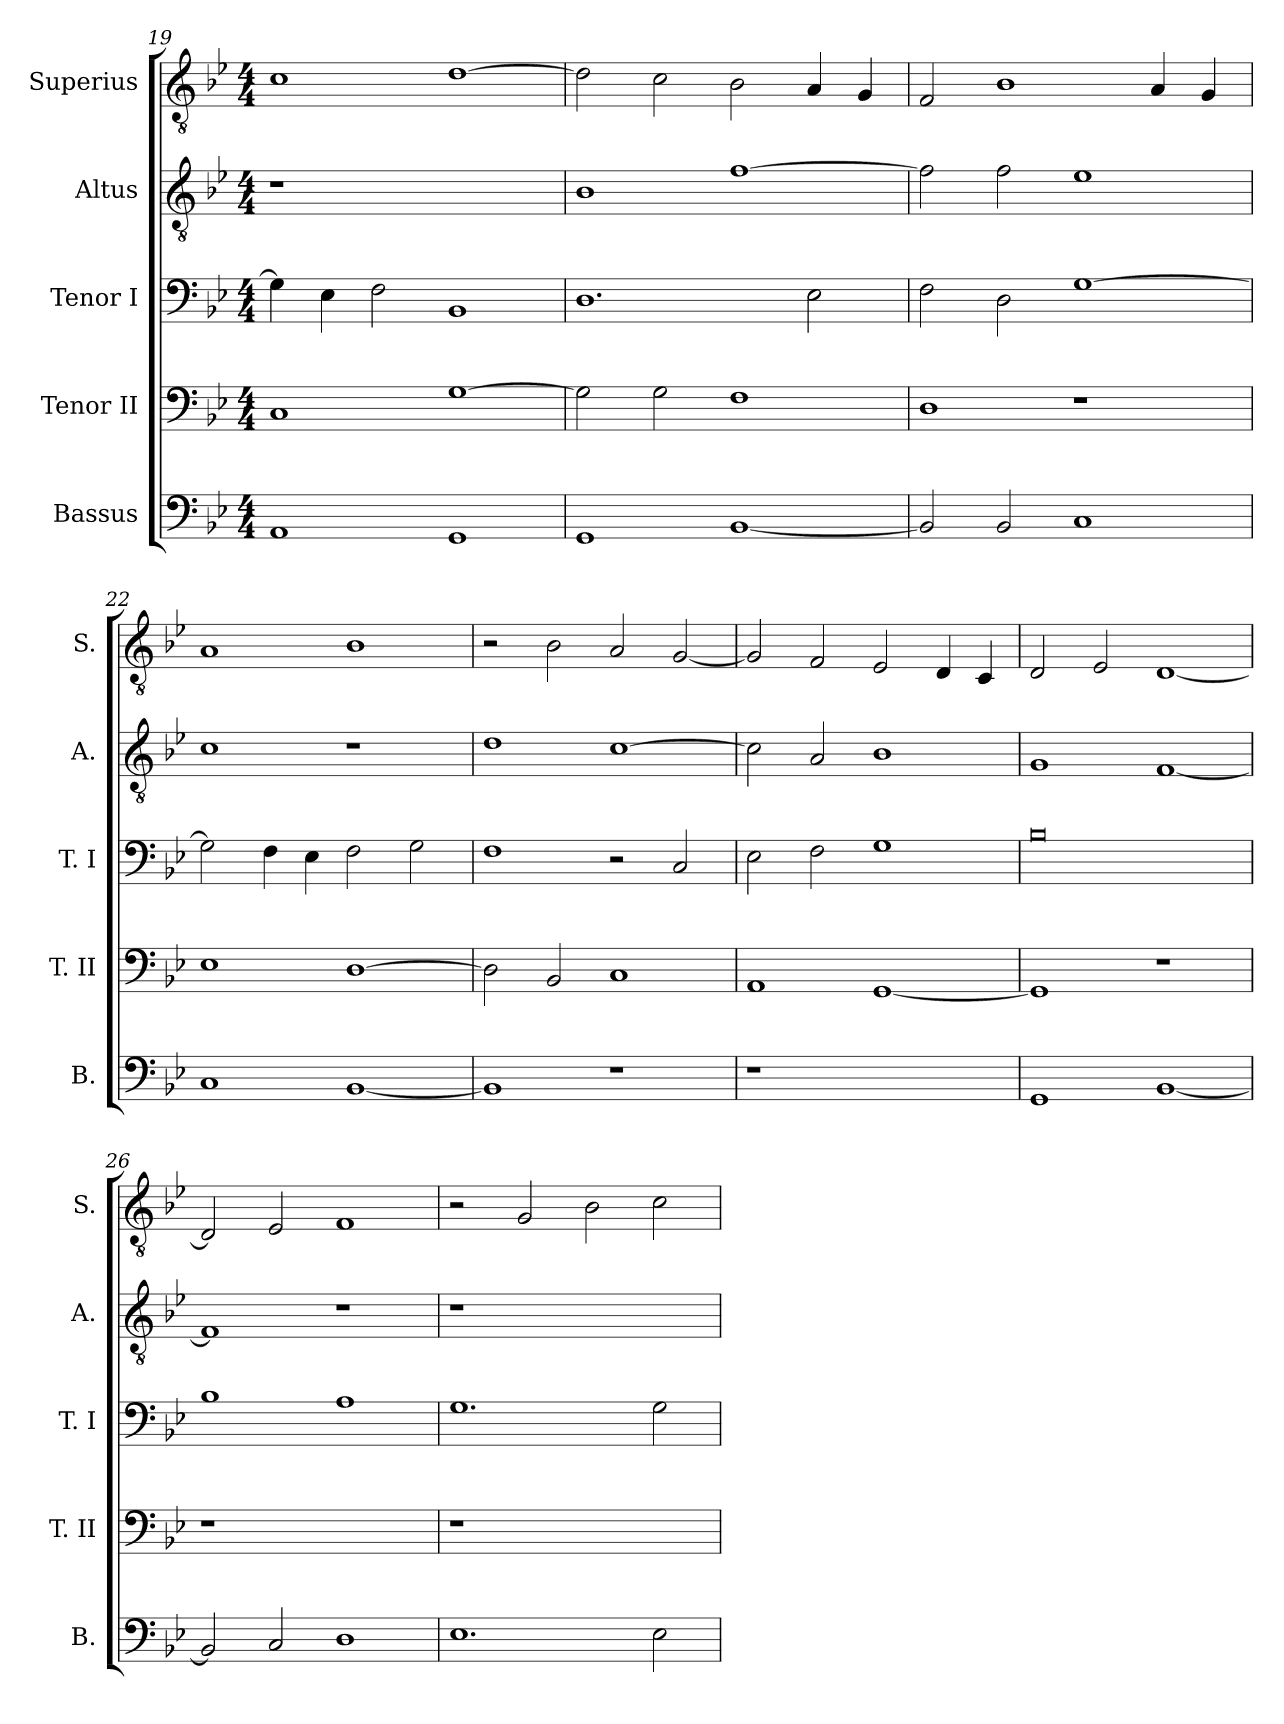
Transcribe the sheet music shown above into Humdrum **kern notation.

**kern	**kern	**kern	**kern	**kern
*part5	*part4	*part3	*part2	*part1
*staff5	*staff4	*staff3	*staff2	*staff1
*I"Bassus	*I"Tenor II	*I"Tenor I	*I"Altus	*I"Superius
*I'B.	*I'T. II	*I'T. I	*I'A.	*I'S.
*clefF4	*clefF4	*clefF4	*clefGv2	*clefGv2
*	*	*	*ITrd7c12	*ITrd7c12
*k[b-e-]	*k[b-e-]	*k[b-e-]	*k[b-e-]	*k[b-e-]
*B-:	*B-:	*B-:	*B-:	*B-:
*M4/4	*M4/4	*M4/4	*M4/4	*M4/4
=19	=19	=19	=19	=19
!	!	!	!LO:N:vis=1	!
1AAi	1Ci	4Gi\]	1r	1Ci
.	.	4E-i\	.	.
.	.	2Fi\	.	.
1GGi	[>1Gi	1BB-i	1ryy	[>1Di
=20	=20	=20	=20	=20
1GGi	2Gi\]	1.Di	1BB-i	2Di\]
.	2Gi\	.	.	2Ci\
[<1BB-i	1Fi	.	[>1Fi	2BB-i\
.	.	2E-i\	.	4AAi/
.	.	.	.	4GGi/
=21	=21	=21	=21	=21
2BB-i/]	1Di	2Fi\	2Fi\]	2FFi/
2BB-i/	.	2Di\	2Fi\	1BB-i
1Ci	1r	[>1Gi	1E-i	.
.	.	.	.	4AAi/
.	.	.	.	4GGi/
!!LO:PB:g=z
=22	=22	=22	=22	=22
1Ci	1E-i	2Gi\]	1Ci	1AAi
.	.	4Fi\	.	.
.	.	4E-i\	.	.
[<1BB-i	[>1Di	2Fi\	1r	1BB-i
.	.	2Gi\	.	.
=23	=23	=23	=23	=23
1BB-i]	2Di\]	1Fi	1Di	2r
.	2BB-i/	.	.	2BB-i\
1r	1Ci	2r	[>1Ci	2AAi/
.	.	2Ci/	.	[<2GGi/
=24	=24	=24	=24	=24
!LO:N:vis=1	!	!	!	!
1r	1AAi	2E-i\	2Ci\]	2GGi/]
.	.	2Fi\	2AAi/	2FFi/
1ryy	[<1GGi	1Gi	1BB-i	2EE-i/
.	.	.	.	4DDi/
.	.	.	.	4CCi/
=25	=25	=25	=25	=25
1GGi	1GGi]	0B-i	1GGi	2DDi/
.	.	.	.	2EE-i/
[<1BB-i	1r	.	[<1FFi	[<1DDi
=26	=26	=26	=26	=26
!	!LO:N:vis=1	!	!	!
2BB-i/]	1r	1B-i	1FFi]	2DDi/]
2Ci/	.	.	.	2EE-i/
1Di	1ryy	1Ai	1r	1FFi
!!LO:LB:g=z
=27	=27	=27	=27	=27
!	!LO:N:vis=1	!	!LO:N:vis=1	!
1.E-i	1r	1.Gi	1r	2r
.	.	.	.	2GGi/
.	1ryy	.	1ryy	2BB-i\
2E-i\	.	2Gi\	.	2Ci\
=	=	=	=	=
*-	*-	*-	*-	*-
